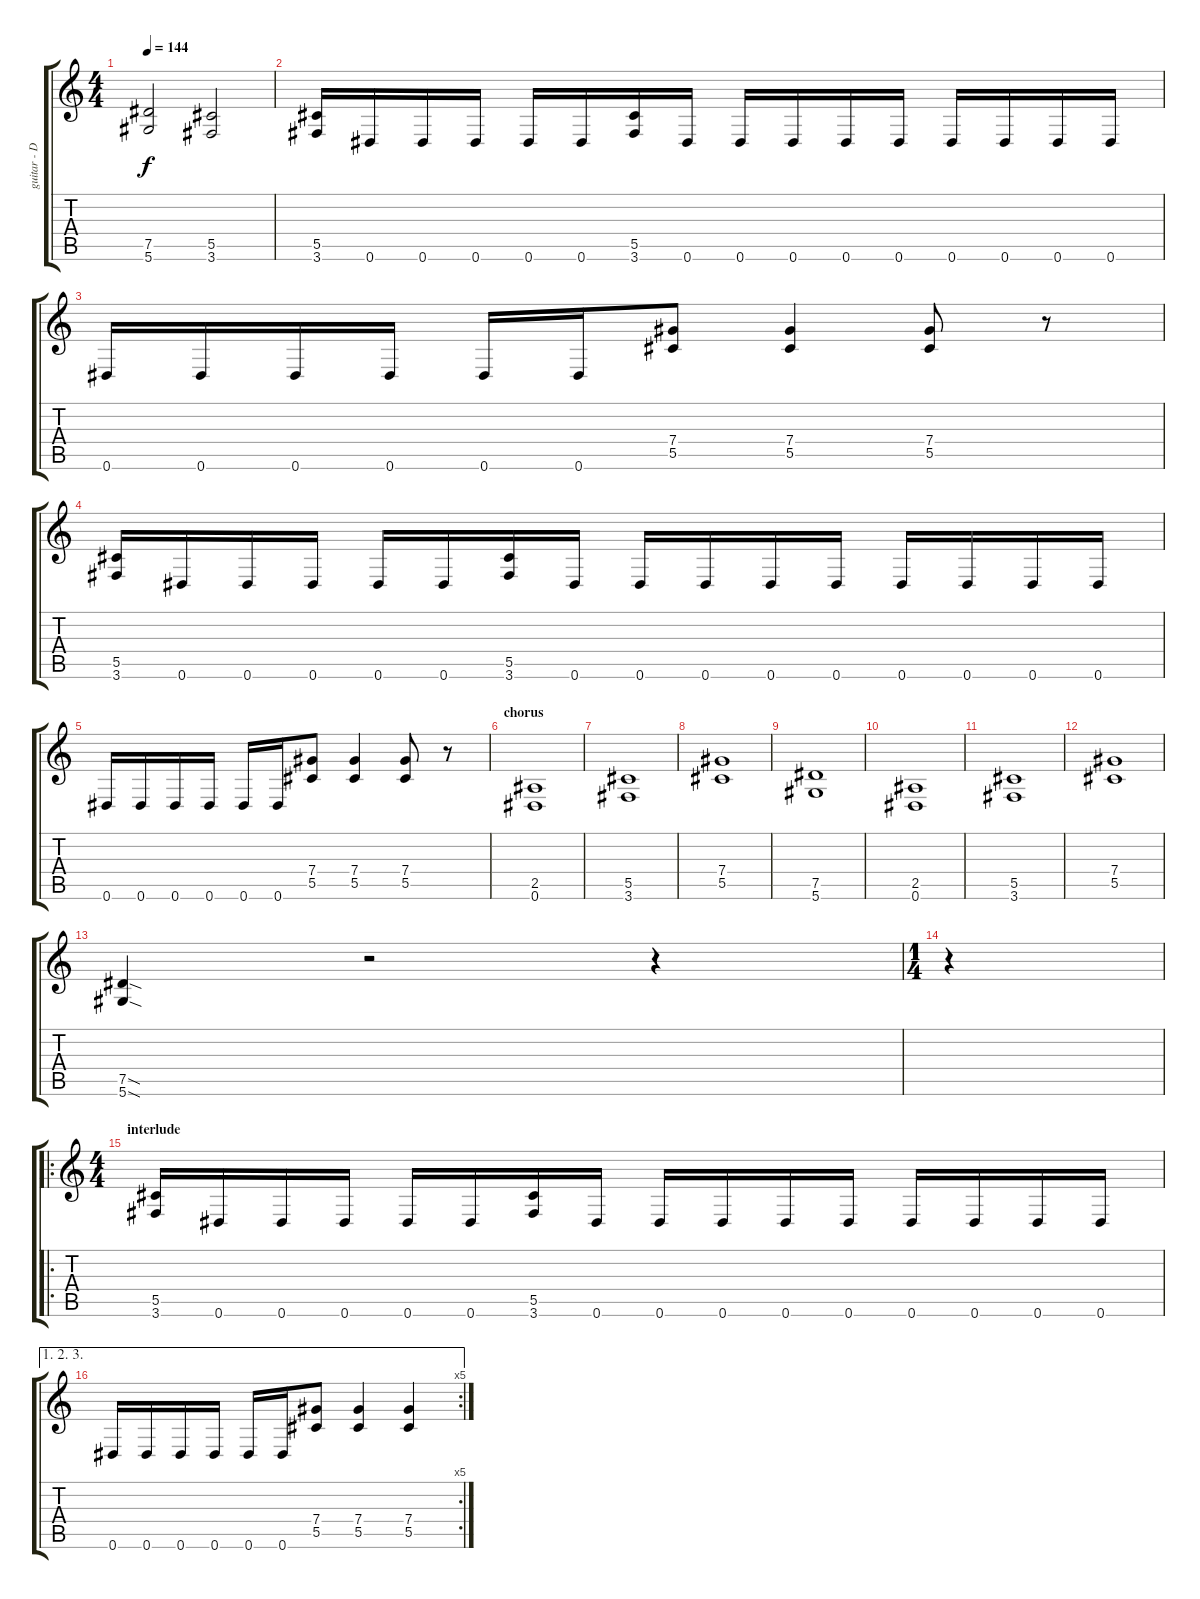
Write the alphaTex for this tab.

\track ("guitar - D#" "guitar - D") {instrument distortionguitar}
\staff {score tabs}
\tuning (Eb4 Bb3 Gb3 Db3 Ab2 Eb2) {hide}
\ts (4 4)
\tempo 144
\clef g2
\ks c
(7.5 5.6).2{dy f} (5.5 3.6).2 |
(5.5 3.6).16 0.6.16 0.6.16 0.6.16 0.6.16 0.6.16 (5.5 3.6).16 0.6.16 0.6.16 0.6.16 0.6.16 0.6.16 0.6.16 0.6.16 0.6.16 0.6.16 |
0.6.16 0.6.16 0.6.16 0.6.16 0.6.16 0.6.16 (7.4 5.5).8 (7.4 5.5).4 (7.4 5.5).8 r.8 |
(5.5 3.6).16 0.6.16 0.6.16 0.6.16 0.6.16 0.6.16 (5.5 3.6).16 0.6.16 0.6.16 0.6.16 0.6.16 0.6.16 0.6.16 0.6.16 0.6.16 0.6.16 |
0.6.16 0.6.16 0.6.16 0.6.16 0.6.16 0.6.16 (7.4 5.5).8 (7.4 5.5).4 (7.4 5.5).8 r.8 |
\section ("" "chorus")
(2.5 0.6).1 |
(5.5 3.6).1 |
(7.4 5.5).1 |
(7.5 5.6).1 |
(2.5 0.6).1 |
(5.5 3.6).1 |
(7.4 5.5).1 |
(7.5{sod} 5.6{sod}).4 r.2 r.4 |
\ts (1 4)
r.4 |
\ro
\ts (4 4)
\section ("" "interlude")
(5.5 3.6).16 0.6.16 0.6.16 0.6.16 0.6.16 0.6.16 (5.5 3.6).16 0.6.16 0.6.16 0.6.16 0.6.16 0.6.16 0.6.16 0.6.16 0.6.16 0.6.16 |
\ae (1 2 3)
\rc 5
0.6.16 0.6.16 0.6.16 0.6.16 0.6.16 0.6.16 (7.4 5.5).8 (7.4 5.5).4 (7.4 5.5).4
